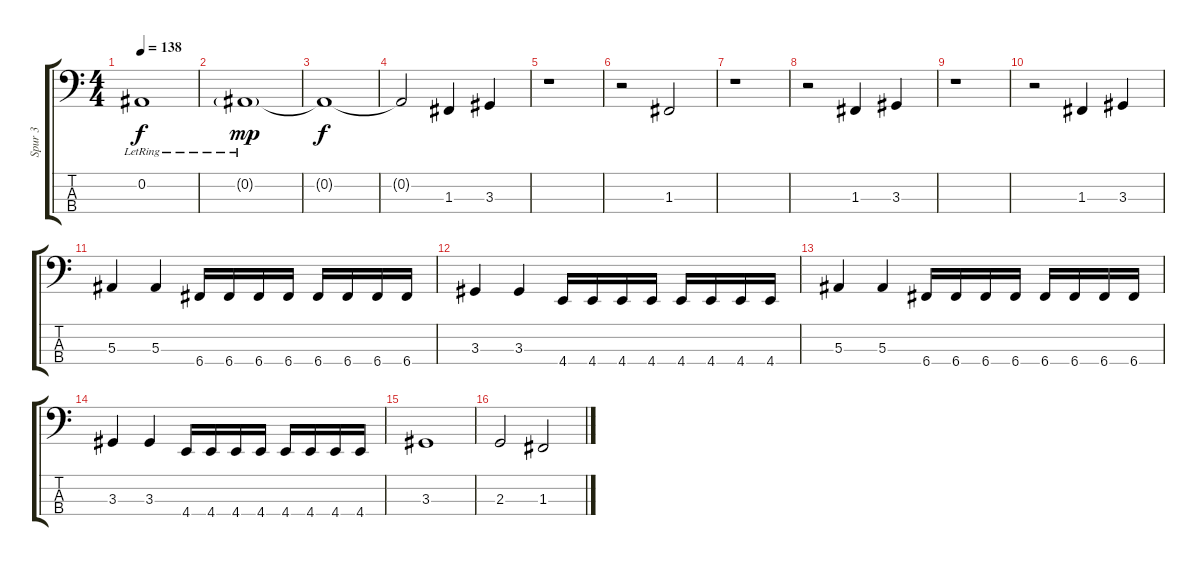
\track ("Spur 3" "Spur 3") {instrument electricbasspick}
\staff {score tabs}
\tuning (Eb2 Bb1 F1 C1) {hide}
\ts (4 4)
\tempo 138
\clef f4
\ks c
0.2{lr}.1{dy f} |
0.2{g lr}.1{dy mp} |
0.2{t}.1{dy f} |
0.2{t}.2 1.3.4 3.3.4 |
r.1 |
r.2 1.3.2 |
r.1 |
r.2 1.3.4 3.3.4 |
r.1 |
r.2 1.3.4 3.3.4 |
5.3.4 5.3.4 6.4.16 6.4.16 6.4.16 6.4.16 6.4.16 6.4.16 6.4.16 6.4.16 |
3.3.4 3.3.4 4.4.16 4.4.16 4.4.16 4.4.16 4.4.16 4.4.16 4.4.16 4.4.16 |
5.3.4 5.3.4 6.4.16 6.4.16 6.4.16 6.4.16 6.4.16 6.4.16 6.4.16 6.4.16 |
3.3.4 3.3.4 4.4.16 4.4.16 4.4.16 4.4.16 4.4.16 4.4.16 4.4.16 4.4.16 |
3.3.1 |
2.3.2 1.3.2
